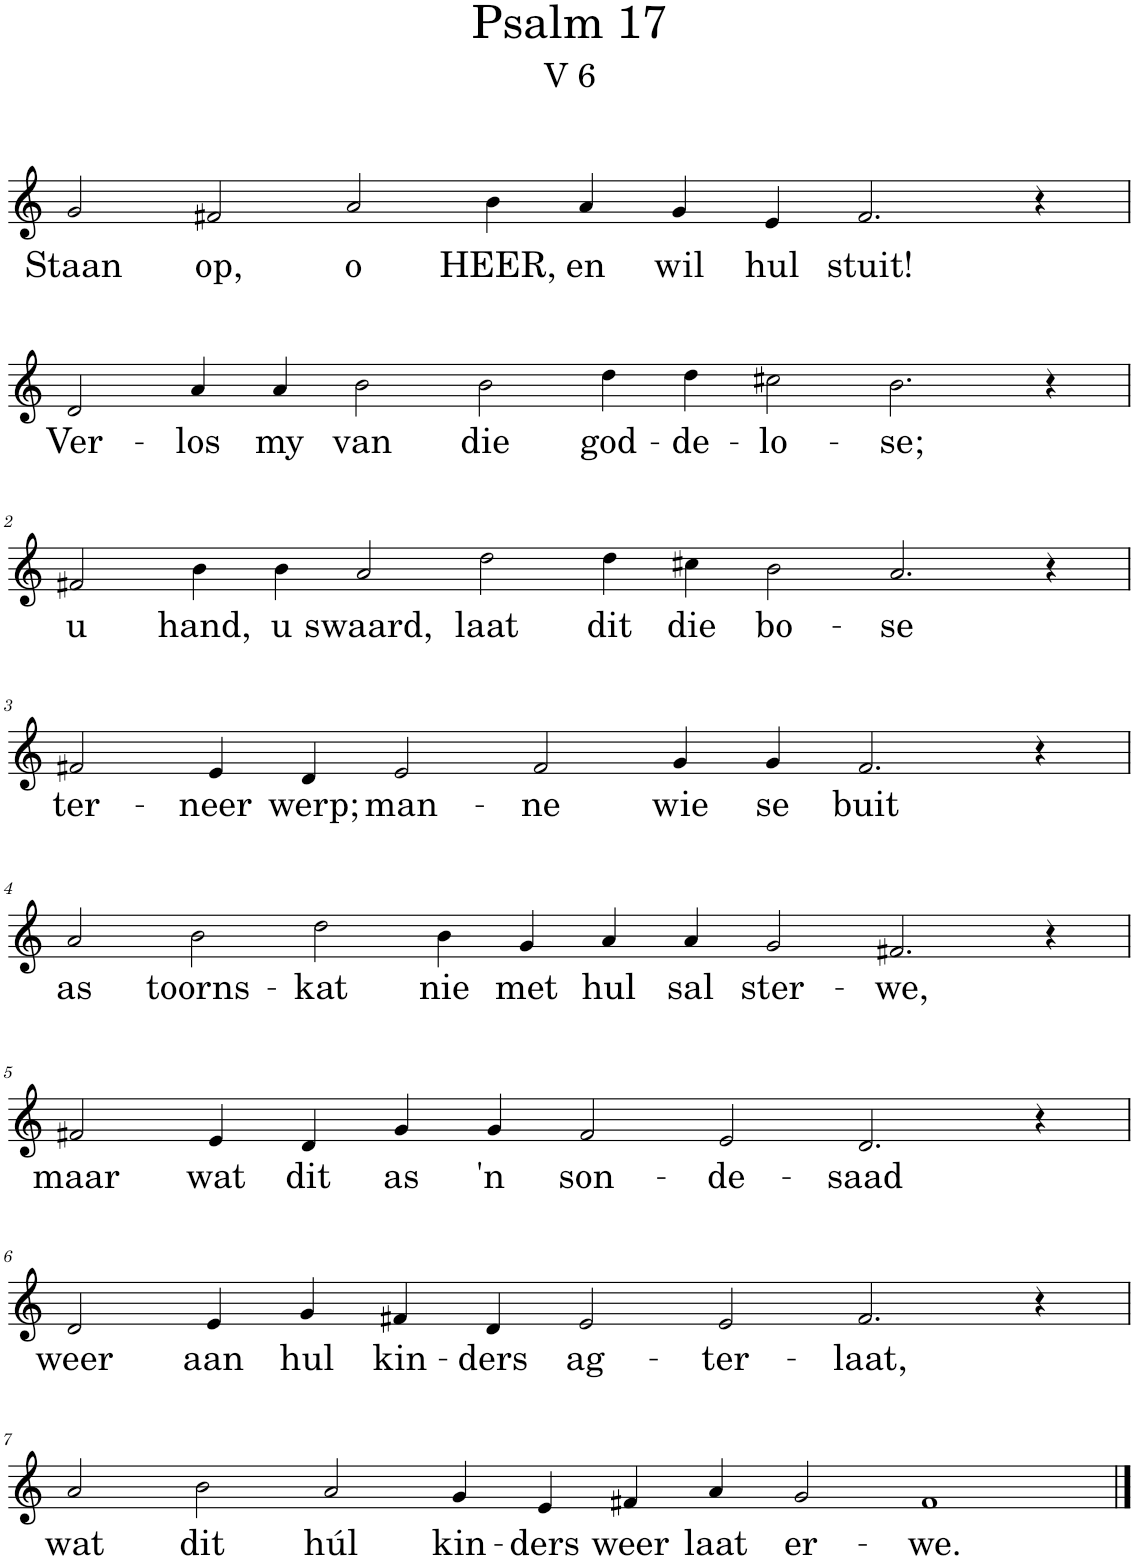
**kern	**text
*part1	*part1
*staff1	*staff1
*I"Pipe Organ	*
*I'Org.	*
*clefG2	*
*k[]	*
*M16/4	*
=	=
!	!LO:LY:b
2g/	Staan
!	!LO:LY:b
2f#X/	op,
!	!LO:LY:b
2a/	o
!	!LO:LY:b
4b\	HEER,
!	!LO:LY:b
4a/	en
!	!LO:LY:b
4g/	wil
!	!LO:LY:b
4e/	hul
!	!LO:LY:b
2.f#/	stuit!
4r	.
!!LO:LB:g=z
=1	=1
!	!LO:LY:b
2d/	Ver-
!	!LO:LY:b
4a/	-los
!	!LO:LY:b
4a/	my
!	!LO:LY:b
2b\	van
!	!LO:LY:b
2b\	die
!	!LO:LY:b
4dd\	god-
!	!LO:LY:b
4dd\	-de-
!	!LO:LY:b
2cc#X\	-lo-
!	!LO:LY:b
2.b\	-se;
4r	.
!!LO:LB:g=z
=2	=2
!	!LO:LY:b
2f#X/	u
!	!LO:LY:b
4b\	hand,
!	!LO:LY:b
4b\	u
!	!LO:LY:b
2a/	swaard,
!	!LO:LY:b
2dd\	laat
!	!LO:LY:b
4dd\	dit
!	!LO:LY:b
4cc#X\	die
!	!LO:LY:b
2b\	bo-
!	!LO:LY:b
2.a/	-se
4r	.
!!LO:LB:g=z
=3	=3
*M14/4	*
!	!LO:LY:b
2f#X/	ter-
!	!LO:LY:b
4e/	-neer
!	!LO:LY:b
4d/	werp;
!	!LO:LY:b
2e/	man-
!	!LO:LY:b
2f#/	-ne
!	!LO:LY:b
4g/	wie
!	!LO:LY:b
4g/	se
!	!LO:LY:b
2.f#/	buit
4r	.
!!LO:LB:g=z
=4	=4
*M16/4	*
!	!LO:LY:b
2a/	as
!	!LO:LY:b
2b\	toorns-
!	!LO:LY:b
2dd\	-kat
!	!LO:LY:b
4b\	nie
!	!LO:LY:b
4g/	met
!	!LO:LY:b
4a/	hul
!	!LO:LY:b
4a/	sal
!	!LO:LY:b
2g/	ster-
!	!LO:LY:b
2.f#X/	-we,
4r	.
!!LO:LB:g=z
=5	=5
*M14/4	*
!	!LO:LY:b
2f#X/	maar
!	!LO:LY:b
4e/	wat
!	!LO:LY:b
4d/	dit
!	!LO:LY:b
4g/	as
!	!LO:LY:b
4g/	'n
!	!LO:LY:b
2f#/	son-
!	!LO:LY:b
2e/	-de-
!	!LO:LY:b
2.d/	-saad
4r	.
!!LO:LB:g=z
=6	=6
!	!LO:LY:b
2d/	weer
!	!LO:LY:b
4e/	aan
!	!LO:LY:b
4g/	hul
!	!LO:LY:b
4f#X/	kin-
!	!LO:LY:b
4d/	-ders
!	!LO:LY:b
2e/	ag-
!	!LO:LY:b
2e/	-ter-
!	!LO:LY:b
2.f#/	-laat,
4r	.
!!LO:LB:g=z
=7	=7
*M16/4	*
!	!LO:LY:b
2a/	wat
!	!LO:LY:b
2b\	dit
!	!LO:LY:b
2a/	húl
!	!LO:LY:b
4g/	kin-
!	!LO:LY:b
4e/	-ders
!	!LO:LY:b
4f#X/	weer
!	!LO:LY:b
4a/	laat
!	!LO:LY:b
2g/	er-
!	!LO:LY:b
1f#	-we.
==	==
*-	*-
